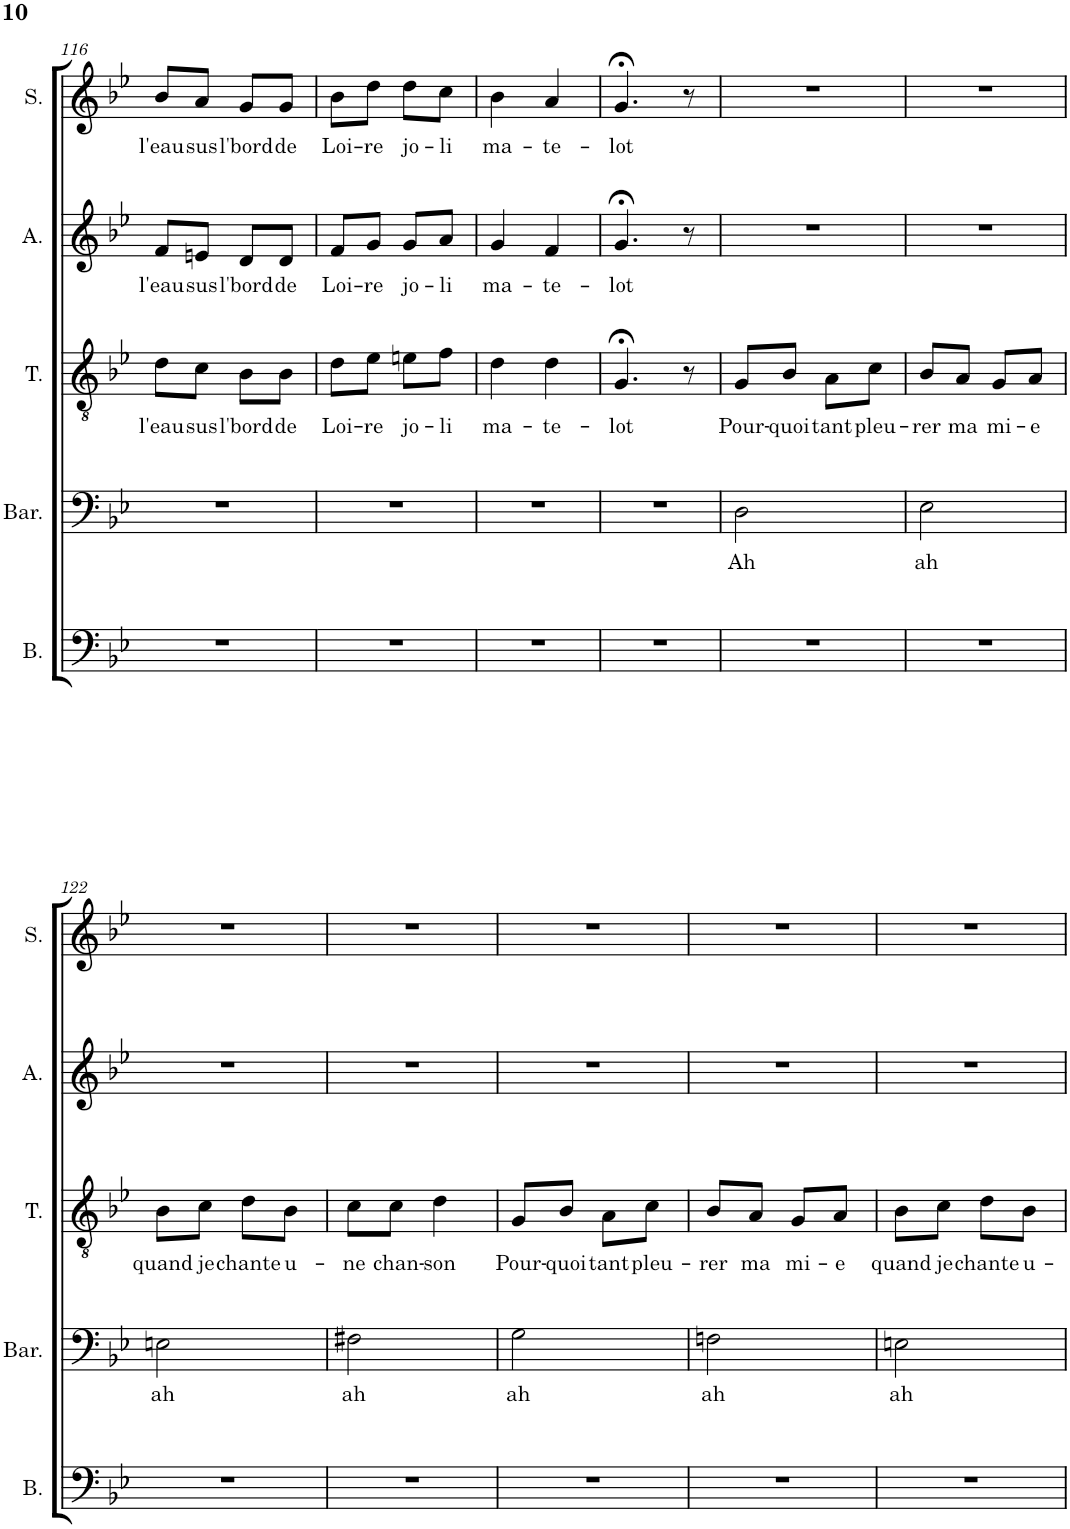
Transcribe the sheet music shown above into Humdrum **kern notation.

**kern	**kern	**text	**kern	**text	**kern	**text	**kern	**text
*part5	*part4	*part4	*part3	*part3	*part2	*part2	*part1	*part1
*staff5	*staff4	*staff4	*staff3	*staff3	*staff2	*staff2	*staff1	*staff1
*I"Basse	*I"Baryton	*	*I"Tenor	*	*I"Alto	*	*I"Soprano	*
*I'B.	*I'Bar.	*	*I'T.	*	*I'A.	*	*I'S.	*
!!LO:PB:g=z
*clefF4	*clefF4	*	*clefGv2	*	*clefG2	*	*clefG2	*
*k[b-e-]	*k[b-e-]	*	*k[b-e-]	*	*k[b-e-]	*	*k[b-e-]	*
*M2/4	*M2/4	*	*M2/4	*	*M2/4	*	*M2/4	*
=116	=116	=116	=116	=116	=116	=116	=116	=116
!	!	!	!	!LO:LY:b	!	!LO:LY:b	!	!LO:LY:b
2r	2r	.	8d\L	l'eau	8f/L	l'eau	8b-/L	l'eau
!	!	!	!	!LO:LY:b	!	!LO:LY:b	!	!LO:LY:b
.	.	.	8c\J	sus	8en/J	sus	8a/J	sus
!	!	!	!	!LO:LY:b	!	!LO:LY:b	!	!LO:LY:b
.	.	.	8B-\L	l'bord	8d/L	l'bord	8g/L	l'bord
!	!	!	!	!LO:LY:b	!	!LO:LY:b	!	!LO:LY:b
.	.	.	8B-\J	de	8d/J	de	8g/J	de
=117	=117	=117	=117	=117	=117	=117	=117	=117
!	!	!	!	!LO:LY:b	!	!LO:LY:b	!	!LO:LY:b
2r	2r	.	8d\L	Loi-	8f/L	Loi-	8b-\L	Loi-
!	!	!	!	!LO:LY:b	!	!LO:LY:b	!	!LO:LY:b
.	.	.	8e-\J	-re	8g/J	-re	8dd\J	-re
!	!	!	!	!LO:LY:b	!	!LO:LY:b	!	!LO:LY:b
.	.	.	8en\L	jo-	8g/L	jo-	8dd\L	jo-
!	!	!	!	!LO:LY:b	!	!LO:LY:b	!	!LO:LY:b
.	.	.	8f\J	-li	8a/J	-li	8cc\J	-li
=118	=118	=118	=118	=118	=118	=118	=118	=118
!	!	!	!	!LO:LY:b	!	!LO:LY:b	!	!LO:LY:b
2r	2r	.	4d\	ma-	4g/	ma-	4b-\	ma-
!	!	!	!	!LO:LY:b	!	!LO:LY:b	!	!LO:LY:b
.	.	.	4d\	-te-	4f/	-te-	4a/	-te-
=119	=119	=119	=119	=119	=119	=119	=119	=119
!	!	!	!	!LO:LY:b	!	!LO:LY:b	!	!LO:LY:b
2r	2r	.	4.G;</	-lot	4.g;</	-lot	4.g;</	-lot
.	.	.	8r	.	8r	.	8r	.
=120	=120	=120	=120	=120	=120	=120	=120	=120
!	!	!LO:LY:b	!	!LO:LY:b	!	!	!	!
2r	2D\	Ah	8G/L	Pour-	2r	.	2r	.
!	!	!	!	!LO:LY:b	!	!	!	!
.	.	.	8B-/J	-quoi	.	.	.	.
!	!	!	!	!LO:LY:b	!	!	!	!
.	.	.	8A\L	tant	.	.	.	.
!	!	!	!	!LO:LY:b	!	!	!	!
.	.	.	8c\J	pleu-	.	.	.	.
=121	=121	=121	=121	=121	=121	=121	=121	=121
!	!	!LO:LY:b	!	!LO:LY:b	!	!	!	!
2r	2E-\	ah	8B-/L	-rer	2r	.	2r	.
!	!	!	!	!LO:LY:b	!	!	!	!
.	.	.	8A/J	ma	.	.	.	.
!	!	!	!	!LO:LY:b	!	!	!	!
.	.	.	8G/L	mi-	.	.	.	.
!	!	!	!	!LO:LY:b	!	!	!	!
.	.	.	8A/J	-e	.	.	.	.
!!LO:LB:g=z
=122	=122	=122	=122	=122	=122	=122	=122	=122
!	!	!LO:LY:b	!	!LO:LY:b	!	!	!	!
2r	2En\	ah	8B-\L	quand	2r	.	2r	.
!	!	!	!	!LO:LY:b	!	!	!	!
.	.	.	8c\J	je	.	.	.	.
!	!	!	!	!LO:LY:b	!	!	!	!
.	.	.	8d\L	chante	.	.	.	.
!	!	!	!	!LO:LY:b	!	!	!	!
.	.	.	8B-\J	u-	.	.	.	.
=123	=123	=123	=123	=123	=123	=123	=123	=123
!	!	!LO:LY:b	!	!LO:LY:b	!	!	!	!
2r	2F#X\	ah	8c\L	-ne	2r	.	2r	.
!	!	!	!	!LO:LY:b	!	!	!	!
.	.	.	8c\J	chan-	.	.	.	.
!	!	!	!	!LO:LY:b	!	!	!	!
.	.	.	4d\	-son	.	.	.	.
=124	=124	=124	=124	=124	=124	=124	=124	=124
!	!	!LO:LY:b	!	!LO:LY:b	!	!	!	!
2r	2G\	ah	8G/L	Pour-	2r	.	2r	.
!	!	!	!	!LO:LY:b	!	!	!	!
.	.	.	8B-/J	-quoi	.	.	.	.
!	!	!	!	!LO:LY:b	!	!	!	!
.	.	.	8A\L	tant	.	.	.	.
!	!	!	!	!LO:LY:b	!	!	!	!
.	.	.	8c\J	pleu-	.	.	.	.
=125	=125	=125	=125	=125	=125	=125	=125	=125
!	!	!LO:LY:b	!	!LO:LY:b	!	!	!	!
2r	2Fn\	ah	8B-/L	-rer	2r	.	2r	.
!	!	!	!	!LO:LY:b	!	!	!	!
.	.	.	8A/J	ma	.	.	.	.
!	!	!	!	!LO:LY:b	!	!	!	!
.	.	.	8G/L	mi-	.	.	.	.
!	!	!	!	!LO:LY:b	!	!	!	!
.	.	.	8A/J	-e	.	.	.	.
=126	=126	=126	=126	=126	=126	=126	=126	=126
!	!	!LO:LY:b	!	!LO:LY:b	!	!	!	!
2r	2En\	ah	8B-\L	quand	2r	.	2r	.
!	!	!	!	!LO:LY:b	!	!	!	!
.	.	.	8c\J	je	.	.	.	.
!	!	!	!	!LO:LY:b	!	!	!	!
.	.	.	8d\L	chante	.	.	.	.
!	!	!	!	!LO:LY:b	!	!	!	!
.	.	.	8B-\J	u-	.	.	.	.
=	=	=	=	=	=	=	=	=
*-	*-	*-	*-	*-	*-	*-	*-	*-
